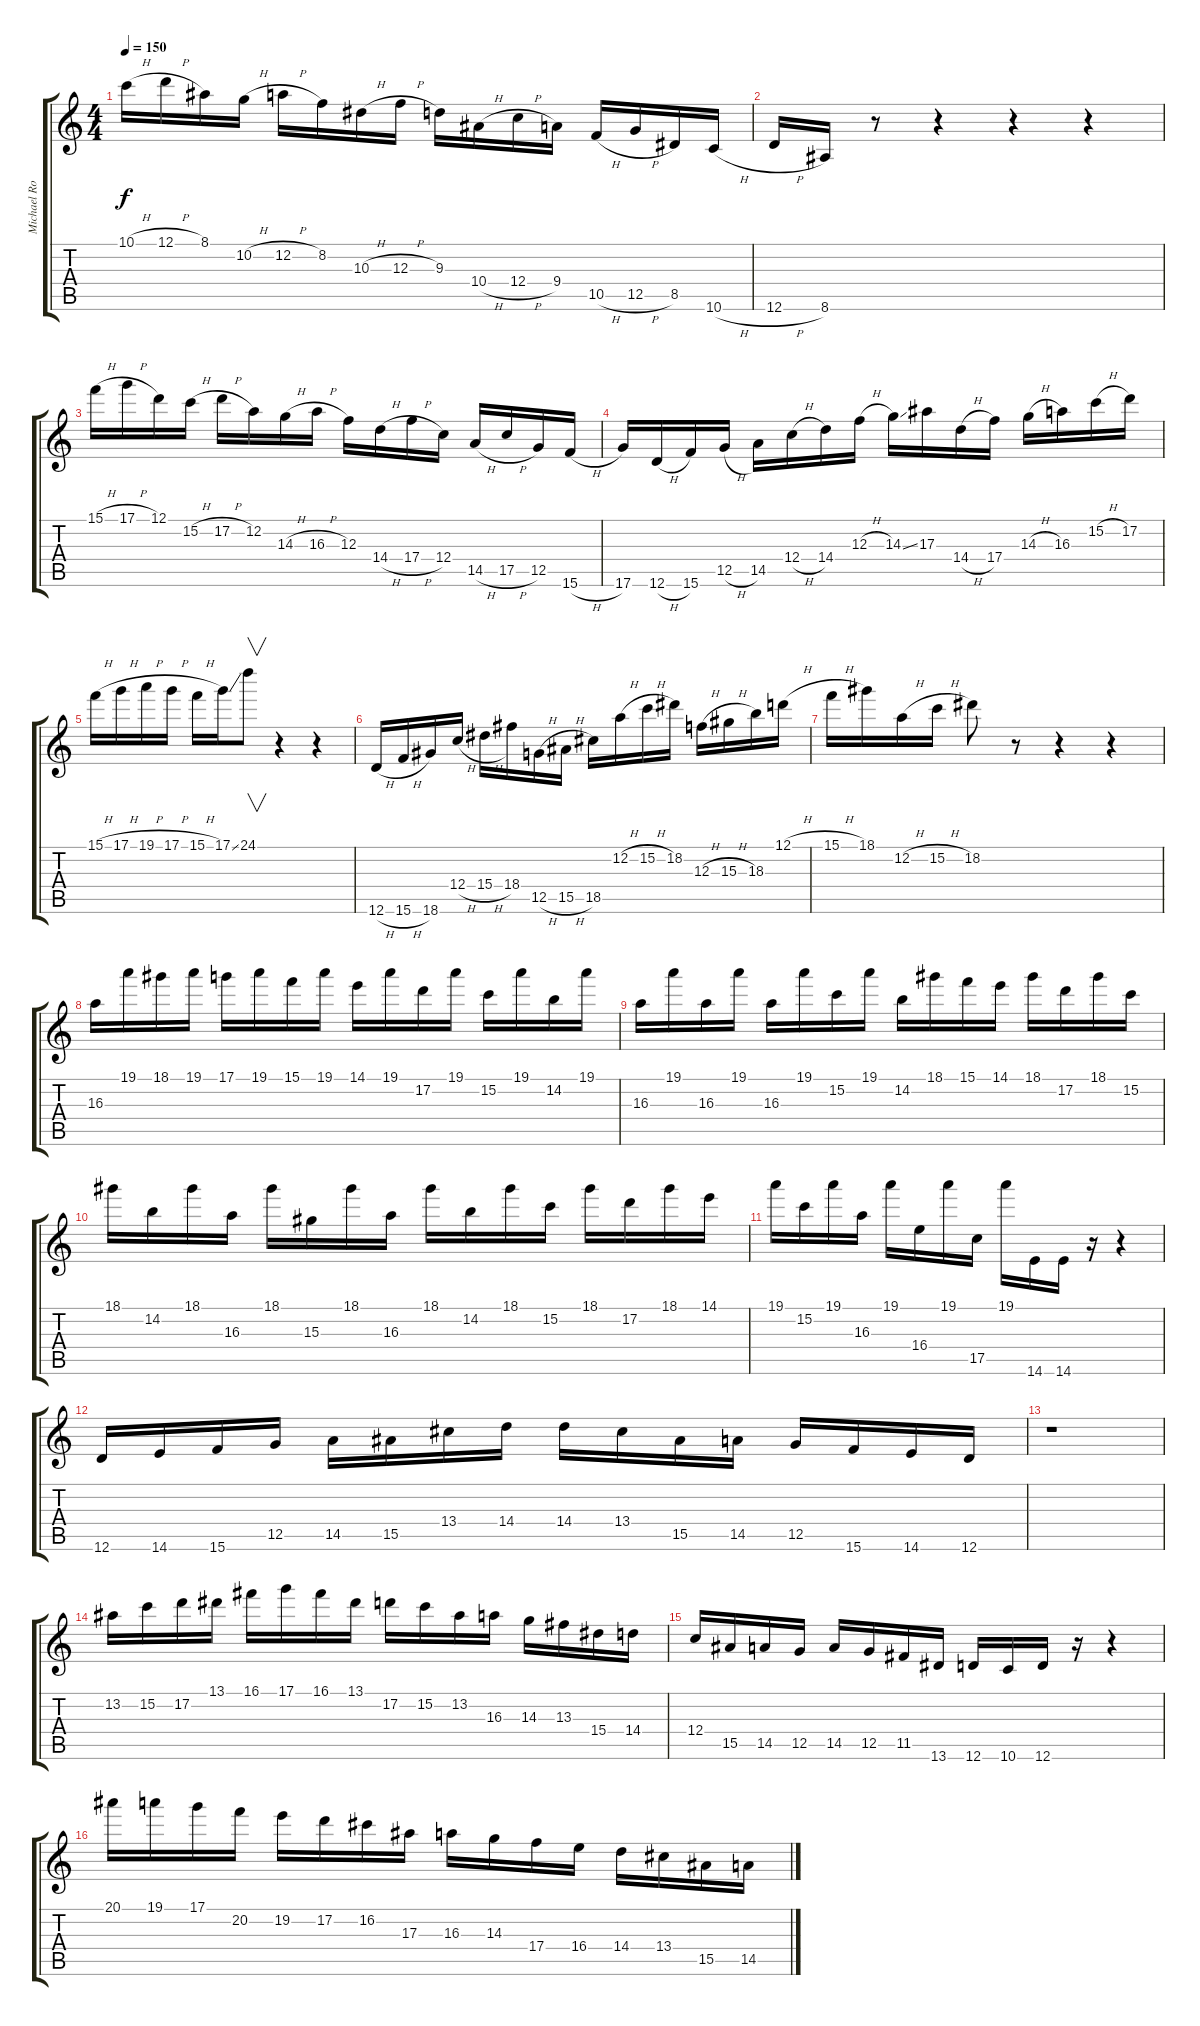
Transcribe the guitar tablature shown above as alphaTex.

\track ("Michael Romeo" "Michael Ro") {instrument distortionguitar}
\staff {score tabs}
\tuning (D4 A3 F3 C3 G2 D2) {hide}
\ts (4 4)
\tempo 150
\clef g2
\ks c
10.1{h}.16{dy f} 12.1{h}.16 8.1.16 10.2{h}.16 12.2{h}.16 8.2.16 10.3{h}.16 12.3{h}.16 9.3.16 10.4{h}.16 12.4{h}.16 9.4.16 10.5{h}.16 12.5{h}.16 8.5.16 10.6{h}.16 |
12.6{h}.16 8.6.16 r.8 r.4 r.4 r.4 |
15.1{h}.16 17.1{h}.16 12.1.16 15.2{h}.16 17.2{h}.16 12.2.16 14.3{h}.16 16.3{h}.16 12.3.16 14.4{h}.16 17.4{h}.16 12.4.16 14.5{h}.16 17.5{h}.16 12.5.16 15.6{h}.16 |
17.6.16 12.6{h}.16 15.6.16 12.5{h}.16 14.5.16 12.4{h}.16 14.4.16 12.3{h}.16 14.3{ss}.16 17.3.16 14.4{h}.16 17.4.16 14.3{h}.16 16.3.16 15.2{h}.16 17.2.16 |
15.1{h}.16 17.1{h}.16 19.1{h}.16 17.1{h}.16 15.1{h}.16 17.1{ss}.16 24.1.8{v} r.4 r.4 |
12.6{h}.16 15.6{h}.16 18.6.16 12.4{h}.16 15.4{h}.16 18.4.16 12.5{h}.16 15.5{h}.16 18.5.16 12.2{h}.16 15.2{h}.16 18.2.16 12.3{h}.16 15.3{h}.16 18.3.16 12.1{h}.16 |
15.1{h}.16 18.1.16 12.2{h}.16 15.2{h}.16 18.2.8 r.8 r.4 r.4 |
16.3.16 19.1.16 18.1.16 19.1.16 17.1.16 19.1.16 15.1.16 19.1.16 14.1.16 19.1.16 17.2.16 19.1.16 15.2.16 19.1.16 14.2.16 19.1.16 |
16.3.16 19.1.16 16.3.16 19.1.16 16.3.16 19.1.16 15.2.16 19.1.16 14.2.16 18.1.16 15.1.16 14.1.16 18.1.16 17.2.16 18.1.16 15.2.16 |
18.1.16 14.2.16 18.1.16 16.3.16 18.1.16 15.3.16 18.1.16 16.3.16 18.1.16 14.2.16 18.1.16 15.2.16 18.1.16 17.2.16 18.1.16 14.1.16 |
19.1.16 15.2.16 19.1.16 16.3.16 19.1.16 16.4.16 19.1.16 17.5.16 19.1.16 14.6.16 14.6.16 r.16 r.4 |
12.6.16 14.6.16 15.6.16 12.5.16 14.5.16 15.5.16 13.4.16 14.4.16 14.4.16 13.4.16 15.5.16 14.5.16 12.5.16 15.6.16 14.6.16 12.6.16 |
r.1 |
13.2.16 15.2.16 17.2.16 13.1.16 16.1.16 17.1.16 16.1.16 13.1.16 17.2.16 15.2.16 13.2.16 16.3.16 14.3.16 13.3.16 15.4.16 14.4.16 |
12.4.16 15.5.16 14.5.16 12.5.16 14.5.16 12.5.16 11.5.16 13.6.16 12.6.16 10.6.16 12.6.16 r.16 r.4 |
20.1.16 19.1.16 17.1.16 20.2.16 19.2.16 17.2.16 16.2.16 17.3.16 16.3.16 14.3.16 17.4.16 16.4.16 14.4.16 13.4.16 15.5.16 14.5.16
